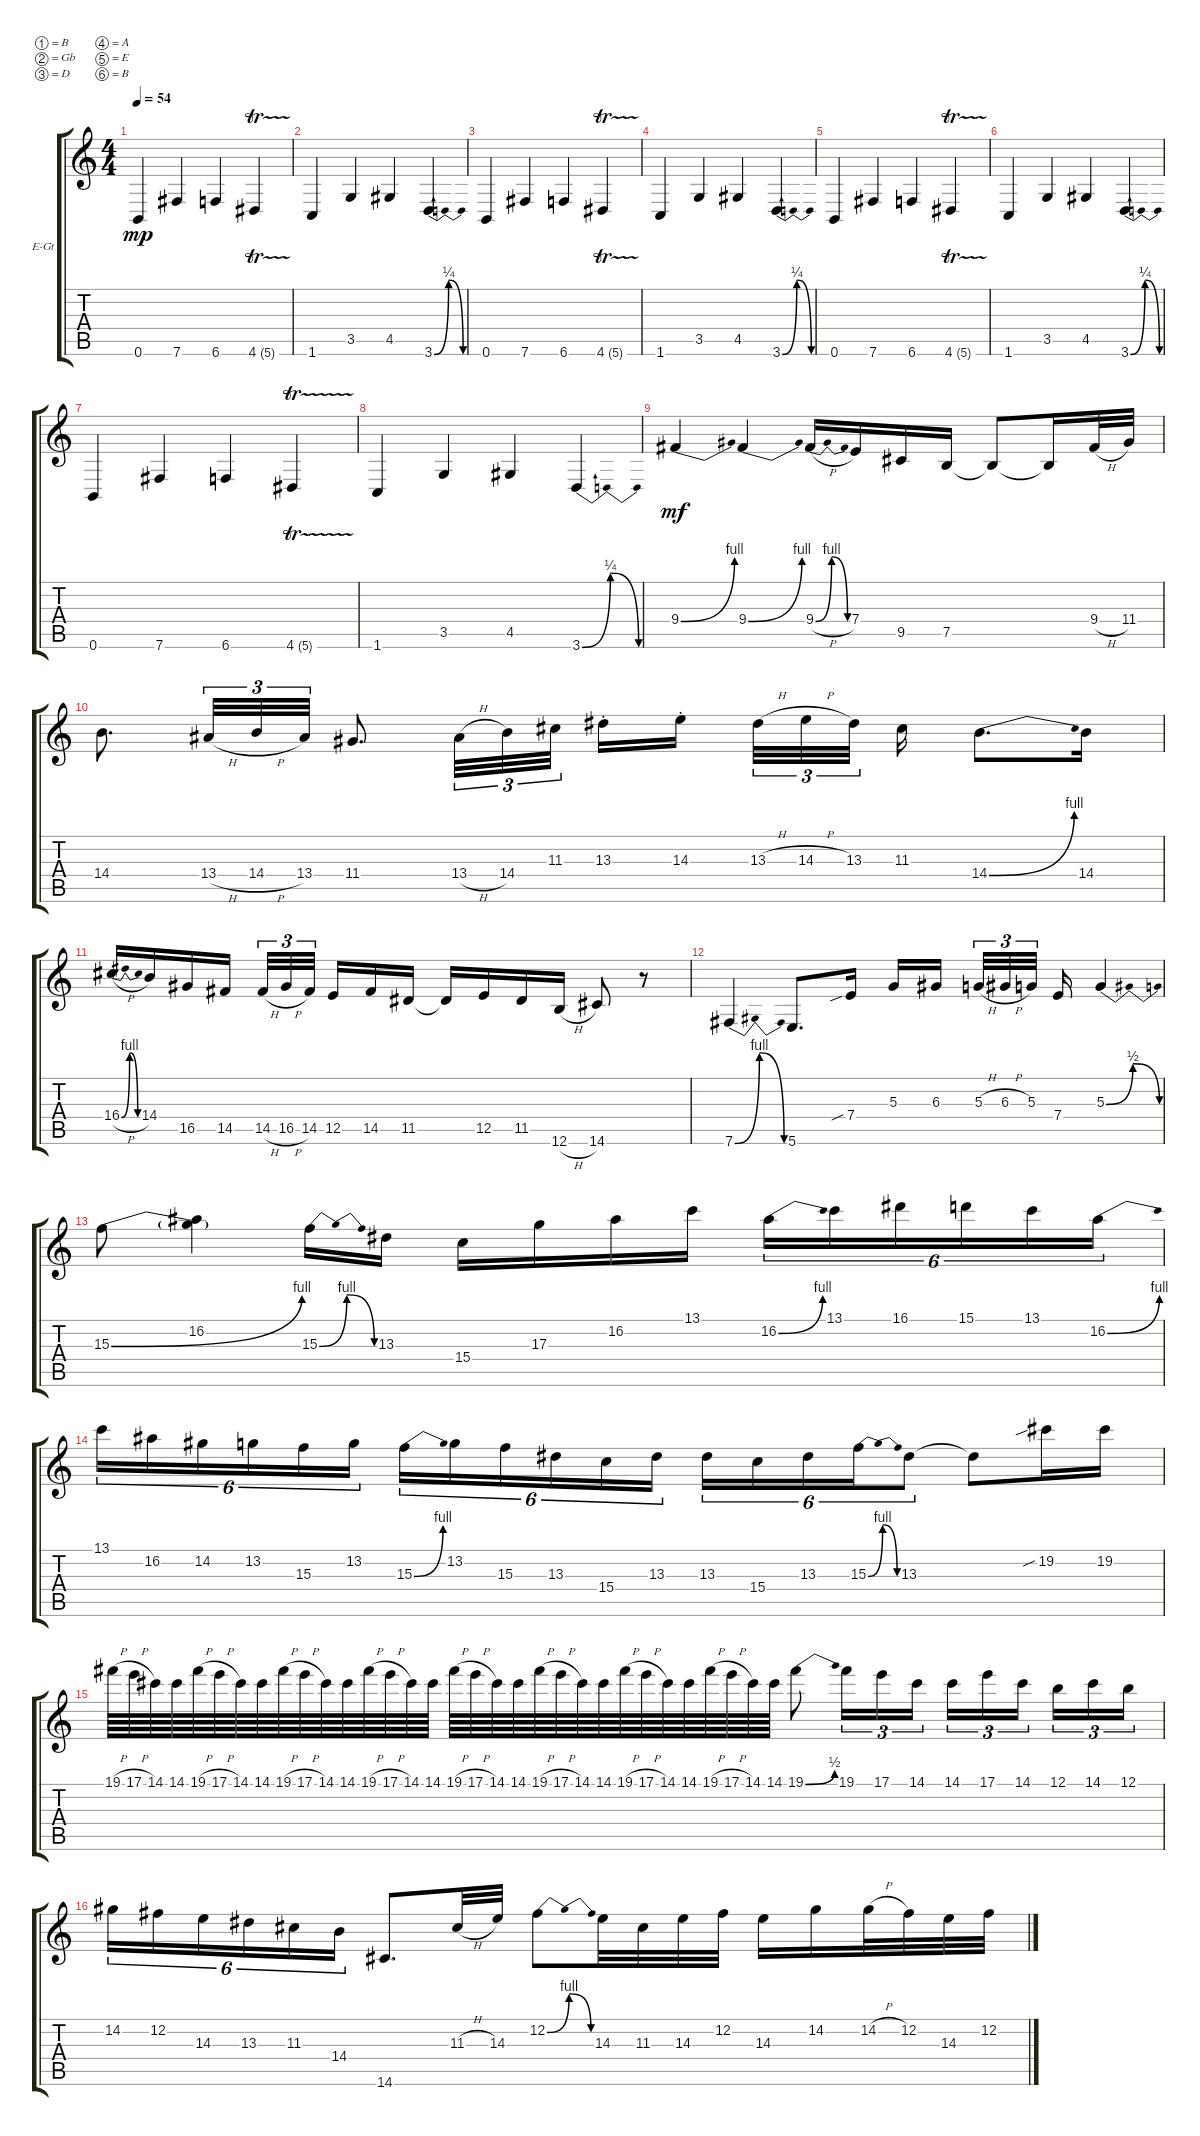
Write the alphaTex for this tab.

\bracketExtendMode groupsimilarinstruments
\firstSystemTrackNameOrientation horizontal
\otherSystemsTrackNameOrientation horizontal
\track ("Electric Guitar 2" "E-Gt") {instrument distortionguitar}
\staff {score tabs}
\tuning (B3 Gb3 D3 A2 E2 B1)
\ts (4 4)
\tempo 54
\clef g2
\ks c
0.6.4{dy mp} 7.6.4 6.6.4 4.6{tr (5 16)}.4 |
1.6.4 3.5.4 4.5.4 3.6{be (bendrelease 0 0 10.799999999999999 1 19.8 1 46.8 0)}.4 |
0.6.4 7.6.4 6.6.4 4.6{tr (5 16)}.4 |
1.6.4 3.5.4 4.5.4 3.6{be (bendrelease 0 0 11.4 1 42 1 57.599999999999994 0)}.4 |
0.6.4 7.6.4 6.6.4 4.6{tr (5 16)}.4 |
1.6.4 3.5.4 4.5.4 3.6{be (bendrelease 0 0 10.799999999999999 1 19.8 1 46.8 0)}.4 |
0.6.4 7.6.4 6.6.4 4.6{tr (5 16)}.4 |
1.6.4 3.5.4 4.5.4 3.6{be (bendrelease 0 0 11.4 1 42 1 57.599999999999994 0)}.4 |
9.4{be (bend 0 0 15 4)}.4{dy mf} 9.4{be (bend 0 0 15 4)}.4 9.4{be (bendrelease 0 0 10.2 4 20.4 4 30 0) h}.16 7.4.16 9.5.16 7.5.16 7.5{t}.8 7.5{t}.16 9.4{h}.32 11.4.32 |
14.4.8{d} 13.4{h}.32{tu (3 2)} 14.4{h}.32{tu (3 2)} 13.4.32{tu (3 2)} 11.4.8{d} 13.4{h}.32{tu (3 2)} 14.4.32{tu (3 2)} 11.3.32{tu (3 2)} 13.3{st}.16 14.3{st}.16 13.3{h}.32{tu (3 2)} 14.3{h}.32{tu (3 2)} 13.3.32{tu (3 2)} 11.3.16 14.4{be (bend 0 0 15 4)}.8{d} 14.4.16 |
16.4{be (bendrelease 0 0 10.2 4 20.4 4 30 0) h}.16 14.4.16 16.5.16 14.5.16 14.5{h}.32{tu (3 2)} 16.5{h}.32{tu (3 2)} 14.5.32{tu (3 2)} 12.5.16 14.5.16 11.5.16 11.5{t}.16 12.5.16 11.5.16 12.6{h}.16 14.6.8 r.8 |
7.6{be (bendrelease 0 0 10.2 4 20.4 4 59.4 0)}.4 5.6.8{d} 7.4{sib}.16 5.3.16 6.3.16 5.3{h}.32{tu (3 2)} 6.3{h}.32{tu (3 2)} 5.3.32{tu (3 2)} 7.4.16 5.3{be (bendrelease 0 0 9.6 2 31.799999999999997 2 51.6 0)}.4 |
15.3{be (bend 0 0 15 4)}.8 (15.3{t} 16.2).4 15.3{be (bendrelease 0 0 10.2 4 20.4 4 53.4 0)}.16 13.3.16 15.4.16 17.3.16 16.2.16 13.1.16 16.2{be (bend 0 0 15 4)}.16{tu (6 4)} 13.1.16{tu (6 4)} 16.1.16{tu (6 4)} 15.1.16{tu (6 4)} 13.1.16{tu (6 4)} 16.2{be (bend 0 0 15 4)}.16{tu (6 4)} |
13.1.16{tu (6 4)} 16.2.16{tu (6 4)} 14.2.16{tu (6 4)} 13.2.16{tu (6 4)} 15.3.16{tu (6 4)} 13.2.16{tu (6 4)} 15.3{be (bend 0 0 15 4)}.16{tu (6 4)} 13.2.16{tu (6 4)} 15.3.16{tu (6 4)} 13.3.16{tu (6 4)} 15.4.16{tu (6 4)} 13.3.16{tu (6 4)} 13.3.16{tu (6 4)} 15.4.16{tu (6 4)} 13.3.16{tu (6 4)} 15.3{be (bendrelease 0 0 10.2 4 20.4 4 30 0)}.16{tu (6 4)} 13.3.8{tu (6 4)} 13.3{t}.8 19.2{sib}.16 19.2.16 |
19.1{h}.64 17.1{h}.64 14.1.64 14.1.64 19.1{h}.64 17.1{h}.64 14.1.64 14.1.64 19.1{h}.64 17.1{h}.64 14.1.64 14.1.64 19.1{h}.64 17.1{h}.64 14.1.64 14.1.64 19.1{h}.64 17.1{h}.64 14.1.64 14.1.64 19.1{h}.64 17.1{h}.64 14.1.64 14.1.64 19.1{h}.64 17.1{h}.64 14.1.64 14.1.64 19.1{h}.64 17.1{h}.64 14.1.64 14.1.64 19.1{be (bend 0 0 14.399999999999999 2)}.8 19.1.16{tu (3 2)} 17.1.16{tu (3 2)} 14.1.16{tu (3 2)} 14.1.16{tu (3 2)} 17.1.16{tu (3 2)} 14.1.16{tu (3 2)} 12.1.16{tu (3 2)} 14.1.16{tu (3 2)} 12.1.16{tu (3 2)} |
14.2.16{tu (6 4)} 12.2.16{tu (6 4)} 14.3.16{tu (6 4)} 13.3.16{tu (6 4)} 11.3.16{tu (6 4)} 14.4.16{tu (6 4)} 14.6.8{d} 11.3{h}.32 14.3.32 12.2{be (bendrelease 0 0 10.2 4 20.4 4 30 0)}.8 14.3.32 11.3.32 14.3.32 12.2.32 14.3.16 14.2.16 14.2{h}.32 12.2.32 14.3.32 12.2.32
